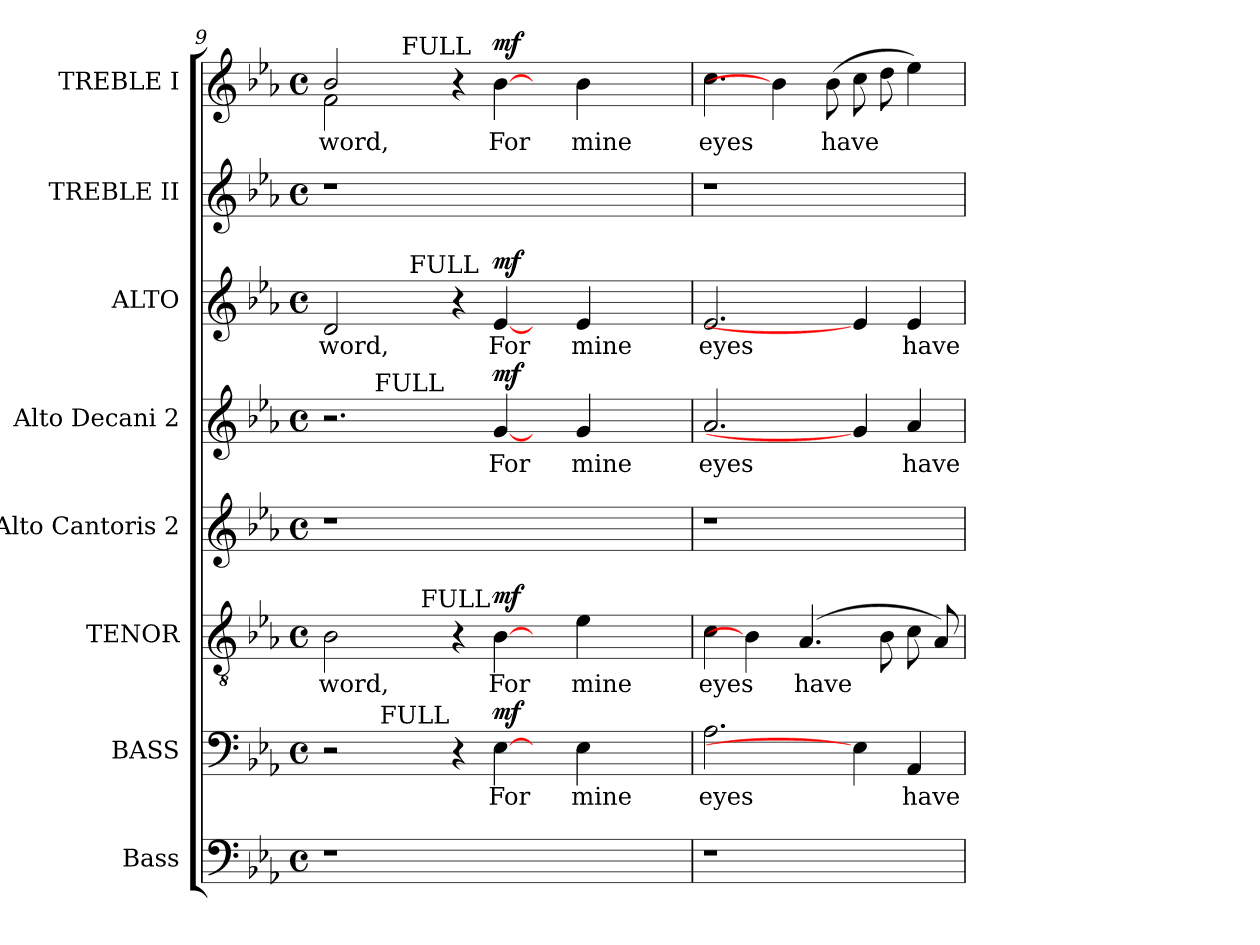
**kern	**kern	**text	**dynam	**kern	**text	**dynam	**kern	**kern	**text	**dynam	**kern	**text	**dynam	**kern	**kern	**text	**dynam
*part8	*part7	*part7	*part7	*part6	*part6	*part6	*part5	*part4	*part4	*part4	*part3	*part3	*part3	*part2	*part1	*part1	*part1
*staff8	*staff7	*staff7	*staff7	*staff6	*staff6	*staff6	*staff5	*staff4	*staff4	*staff4	*staff3	*staff3	*staff3	*staff2	*staff1	*staff1	*staff1
*I"Bass	*I"BASS	*	*	*I"TENOR	*	*	*I"Alto Cantoris 2	*I"Alto Decani 2	*	*	*I"ALTO	*	*	*I"TREBLE II	*I"TREBLE I	*	*
*I'B.	*I'B.	*	*	*I'T.	*	*	*I'A.Can.2	*I'A.Dec.2	*	*	*	*	*	*	*	*	*
!!LO:PB:g=z
*clefF4	*clefF4	*	*	*clefGv2	*	*	*clefG2	*clefG2	*	*	*clefG2	*	*	*clefG2	*clefG2	*	*
*	*	*	*	*ITrd7c12	*	*	*	*	*	*	*	*	*	*	*	*	*
*k[b-e-a-]	*k[b-e-a-]	*	*	*k[b-e-a-]	*	*	*k[b-e-a-]	*k[b-e-a-]	*	*	*k[b-e-a-]	*	*	*k[b-e-a-]	*k[b-e-a-]	*	*
*E-:	*E-:	*	*	*E-:	*	*	*E-:	*E-:	*	*	*E-:	*	*	*E-:	*E-:	*	*
*M4/4	*M4/4	*	*	*M4/4	*	*	*M4/4	*M4/4	*	*	*M4/4	*	*	*M4/4	*M4/4	*	*
*met(c)	*met(c)	*	*	*met(c)	*	*	*met(c)	*met(c)	*	*	*met(c)	*	*	*met(c)	*met(c)	*	*
=9	=9	=9	=9	=9	=9	=9	=9	=9	=9	=9	=9	=9	=9	=9	=9	=9	=9
!LO:N:vis=1	!	!	!	!	!	!	!	!	!	!	!	!	!	!	!	!	!
!	!	!	!	!	!LO:LY:b:color=#000000	!	!LO:N:vis=1	!	!	!	!	!	!	!	!	!	!
!	!	!	!	!	!	!	!	!	!	!	!	!LO:LY:b:color=#000000	!	!LO:N:vis=1	!	!	!
!	!	!	!	!	!	!	!	!	!	!	!	!	!	!	!	!LO:LY:b:color=#000000	!
*	*^	*	*	*^	*	*	*	*^	*	*	*^	*	*	*	*^	*	*
*	*	*	*	*	*	*	*	*	*	*	*	*	*	*	*	*	*	*	*	*^	*	*
1r	2r	4ryy	.	.	2BB-i\	4ryy	word,	.	1r	2.r	4ryy	.	.	2di/	4ryy	word,	.	1r	2b-i/	2fi\	4ryy	word,	.
.	.	64ryy	.	.	.	16ryy	.	.	.	.	128ryy	.	.	.	16ryy	.	.	.	.	.	32ryy	.	.
.	.	.	.	.	.	.	.	.	.	.	256ryy	.	.	.	.	.	.	.	.	.	.	.	.
.	.	.	.	.	.	.	.	.	.	.	1024ryy	.	.	.	.	.	.	.	.	.	.	.	.
!	!	!	!	!	!	!	!	!	!	!	!LO:TX:a:t=FULL	!	!	!	!	!	!	!	!	!	!	!	!
.	.	.	.	.	.	.	.	.	.	.	1ryy	.	.	.	.	.	.	.	.	.	.	.	.
.	.	256ryy	.	.	.	.	.	.	.	.	.	.	.	.	.	.	.	.	.	.	.	.	.
!	!	!LO:TX:a:t=FULL	!	!	!	!	!	!	!	!	!	!	!	!	!	!	!	!	!	!	!	!	!
.	.	1ryy	.	.	.	.	.	.	.	.	.	.	.	.	.	.	.	.	.	.	.	.	.
.	.	.	.	.	.	.	.	.	.	.	.	.	.	.	.	.	.	.	.	.	64ryy	.	.
.	.	.	.	.	.	.	.	.	.	.	.	.	.	.	.	.	.	.	.	.	128...ryy	.	.
!	!	!	!	!	!	!	!	!	!	!	!	!	!	!	!	!	!	!	!	!	!LO:TX:a:t=FULL	!	!
.	.	.	.	.	.	.	.	.	.	.	.	.	.	.	.	.	.	.	.	.	1ryy	.	.
.	.	.	.	.	.	64ryy	.	.	.	.	.	.	.	.	128ryy	.	.	.	.	.	.	.	.
.	.	.	.	.	.	.	.	.	.	.	.	.	.	.	512ryy	.	.	.	.	.	.	.	.
!	!	!	!	!	!	!	!	!	!	!	!	!	!	!	!LO:TX:a:t=FULL	!	!	!	!	!	!	!	!
.	.	.	.	.	.	.	.	.	.	.	.	.	.	.	1ryy	.	.	.	.	.	.	.	.
.	.	.	.	.	.	128ryy	.	.	.	.	.	.	.	.	.	.	.	.	.	.	.	.	.
.	.	.	.	.	.	512.ryy	.	.	.	.	.	.	.	.	.	.	.	.	.	.	.	.	.
!	!	!	!	!	!	!LO:TX:a:t=FULL	!	!	!	!	!	!	!	!	!	!	!	!	!	!	!	!	!
.	.	.	.	.	.	1ryy	.	.	.	.	.	.	.	.	.	.	.	.	.	.	.	.	.
.	4r	.	.	.	4r	.	.	.	.	.	.	.	.	4r	.	.	.	.	4r	1ryy	.	.	.
!	!	!	!LO:LY:b:color=#000000	!	!	!	!	!	!	!	!	!	!	!	!	!	!	!	!	!	!	!	!
!	!	!	!	!	!	!	!LO:LY:b:color=#000000	!	!	!	!	!	!	!	!	!	!	!	!	!	!	!	!
!	!	!	!	!	!	!	!	!	!	!	!	!LO:LY:b:color=#000000	!	!	!	!	!	!	!	!	!	!	!
!	!	!	!	!	!	!	!	!	!	!	!	!	!	!	!	!LO:LY:b:color=#000000	!	!	!	!	!	!	!
!	!	!	!	!	!	!	!	!	!	!	!	!	!	!	!	!	!	!	!	!	!	!LO:LY:b:color=#000000	!
.	[4E-i\	.	For	mf	[4BB-i\	.	For	mf	.	[4gi/	.	For	mf	[4e-i/	.	For	mf	.	[4b-i\	.	.	For	mf
2ryy	4ryy	.	.	.	4ryy	.	.	.	2ryy	4ryy	.	.	.	4ryy	.	.	.	2ryy	4ryy	.	.	.	.
!	!	!	!LO:LY:b:color=#000000	!	!	!	!	!	!	!	!	!	!	!	!	!	!	!	!	!	!	!	!
!	!	!	!	!	!	!	!LO:LY:b:color=#000000	!	!	!	!	!	!	!	!	!	!	!	!	!	!	!	!
!	!	!	!	!	!	!	!	!	!	!	!	!LO:LY:b:color=#000000	!	!	!	!	!	!	!	!	!	!	!
!	!	!	!	!	!	!	!	!	!	!	!	!	!	!	!	!LO:LY:b:color=#000000	!	!	!	!	!	!	!
!	!	!	!	!	!	!	!	!	!	!	!	!	!	!	!	!	!	!	!	!	!	!LO:LY:b:color=#000000	!
.	4E-i\	.	mine	.	4E-i\	.	mine	.	.	4gi/	.	mine	.	4e-i/	.	mine	.	.	4b-i\	.	.	mine	.
.	.	.	.	.	.	.	.	.	.	.	8ryy	.	.	.	.	.	.	.	.	.	.	.	.
.	.	8ryy	.	.	.	.	.	.	.	.	.	.	.	.	.	.	.	.	.	.	.	.	.
.	.	.	.	.	.	.	.	.	.	.	.	.	.	.	.	.	.	.	.	.	8ryy	.	.
.	.	.	.	.	.	.	.	.	.	.	.	.	.	.	8ryy	.	.	.	.	.	.	.	.
.	.	.	.	.	.	8ryy	.	.	.	.	.	.	.	.	.	.	.	.	.	.	.	.	.
.	.	.	.	.	.	.	.	.	.	.	16ryy	.	.	.	.	.	.	.	.	.	.	.	.
.	.	16ryy	.	.	.	.	.	.	.	.	.	.	.	.	.	.	.	.	.	.	.	.	.
.	.	.	.	.	.	.	.	.	.	.	.	.	.	.	.	.	.	.	.	.	16ryy	.	.
.	.	.	.	.	.	.	.	.	.	.	.	.	.	.	32ryy	.	.	.	.	.	.	.	.
.	.	.	.	.	.	.	.	.	.	.	32ryy	.	.	.	.	.	.	.	.	.	.	.	.
.	.	32ryy	.	.	.	.	.	.	.	.	.	.	.	.	.	.	.	.	.	.	.	.	.
.	.	.	.	.	.	32ryy	.	.	.	.	.	.	.	.	.	.	.	.	.	.	.	.	.
.	.	.	.	.	.	.	.	.	.	.	.	.	.	.	64ryy	.	.	.	.	.	.	.	.
.	.	.	.	.	.	.	.	.	.	.	64ryy	.	.	.	.	.	.	.	.	.	.	.	.
.	.	128.ryy	.	.	.	.	.	.	.	.	.	.	.	.	.	.	.	.	.	.	.	.	.
.	.	.	.	.	.	.	.	.	.	.	.	.	.	.	256.ryy	.	.	.	.	.	.	.	.
.	.	.	.	.	.	256ryy	.	.	.	.	.	.	.	.	.	.	.	.	.	.	.	.	.
.	.	.	.	.	.	.	.	.	.	.	512.ryy	.	.	.	.	.	.	.	.	.	.	.	.
.	.	.	.	.	.	1024ryy	.	.	.	.	.	.	.	.	.	.	.	.	.	.	1024ryy	.	.
*	*v	*v	*	*	*	*	*	*	*	*v	*v	*	*	*v	*v	*	*	*	*v	*v	*v	*	*
*	*	*	*	*v	*v	*	*	*	*	*	*	*	*	*	*	*	*	*
=10	=10	=10	=10	=10	=10	=10	=10	=10	=10	=10	=10	=10	=10	=10	=10	=10	=10
*	*^	*	*	*^	*	*	*	*^	*	*	*^	*	*	*	*^	*	*
*	*	*	*	*	*	*	*	*	*	*	*	*	*	*	*	*	*	*	*	*^	*	*
!	!	!	!LO:LY:b:color=#000000	!	!	!	!	!	!	!	!	!	!	!	!	!	!	!	!	!	!	!	!
*	*v	*v	*	*	*	*	*	*	*	*v	*v	*	*	*v	*v	*	*	*	*v	*v	*v	*	*
*	*	*	*	*v	*v	*	*	*	*	*	*	*	*	*	*	*	*	*
*	*^	*	*	*^	*	*	*	*^	*	*	*^	*	*	*	*^	*	*
*	*	*	*	*	*	*	*	*	*	*	*	*	*	*	*	*	*	*	*	*^	*	*
!	!	!	!	!	!	!	!LO:LY:b:color=#000000	!	!	!	!	!	!	!	!	!	!	!	!	!	!	!	!
*	*v	*v	*	*	*	*	*	*	*	*v	*v	*	*	*v	*v	*	*	*	*v	*v	*v	*	*
*	*	*	*	*v	*v	*	*	*	*	*	*	*	*	*	*	*	*	*
*	*^	*	*	*^	*	*	*	*^	*	*	*^	*	*	*	*^	*	*
*	*	*	*	*	*	*	*	*	*	*	*	*	*	*	*	*	*	*	*	*^	*	*
!	!	!	!	!	!	!	!	!	!	!	!	!LO:LY:b:color=#000000	!	!	!	!	!	!	!	!	!	!	!
*	*v	*v	*	*	*	*	*	*	*	*v	*v	*	*	*v	*v	*	*	*	*v	*v	*v	*	*
*	*	*	*	*v	*v	*	*	*	*	*	*	*	*	*	*	*	*	*
*	*^	*	*	*^	*	*	*	*^	*	*	*^	*	*	*	*^	*	*
*	*	*	*	*	*	*	*	*	*	*	*	*	*	*	*	*	*	*	*	*^	*	*
!	!	!	!	!	!	!	!	!	!	!	!	!	!	!	!	!LO:LY:b:color=#000000	!	!	!	!	!	!	!
*	*v	*v	*	*	*	*	*	*	*	*v	*v	*	*	*v	*v	*	*	*	*v	*v	*v	*	*
*	*	*	*	*v	*v	*	*	*	*	*	*	*	*	*	*	*	*	*
*	*^	*	*	*^	*	*	*	*^	*	*	*^	*	*	*	*^	*	*
*	*	*	*	*	*	*	*	*	*	*	*	*	*	*	*	*	*	*	*	*^	*	*
!	!	!	!	!	!	!	!	!	!	!	!	!	!	!	!	!	!	!	!	!	!	!LO:LY:b:color=#000000	!
*	*v	*v	*	*	*	*	*	*	*	*v	*v	*	*	*v	*v	*	*	*	*v	*v	*v	*	*
*	*	*	*	*v	*v	*	*	*	*	*	*	*	*	*	*	*	*	*
1r	2.A-i\	eyes	.	4Ci\	eyes	.	1r	2.a-i/	eyes	.	2.e-i/	eyes	.	1r	4.cci\	eyes	.
.	.	.	.	4BB-i\]	.	.	.	.	.	.	.	.	.	.	.	.	.
.	.	.	.	.	.	.	.	.	.	.	.	.	.	.	4b-i\]	.	.
!	!	!	!	!	!LO:LY:b:color=#000000	!	!	!	!	!	!	!	!	!	!	!	!
.	.	.	.	(4.AA-i/	have	.	.	.	.	.	.	.	.	.	.	.	.
!	!	!	!	!	!	!	!	!	!	!	!	!	!	!	!	!LO:LY:b:color=#000000	!
.	.	.	.	.	.	.	.	.	.	.	.	.	.	.	(8b-i\	have	.
.	4E-i\]	.	.	.	.	.	.	4gi/]	.	.	4e-i/]	.	.	.	8cci\	.	.
.	.	.	.	8BB-i\	.	.	.	.	.	.	.	.	.	.	8ddi\	.	.
!	!	!LO:LY:b:color=#000000	!	!	!	!	!	!	!	!	!	!	!	!	!	!	!
!	!	!	!	!	!	!	!	!	!LO:LY:b:color=#000000	!	!	!	!	!	!	!	!
!	!	!	!	!	!	!	!	!	!	!	!	!LO:LY:b:color=#000000	!	!	!	!	!
4ryy	4AA-i/	have	.	8Ci\	.	.	4ryy	4a-i/	have	.	4e-i/	have	.	4ryy	4ee-i\)	.	.
.	.	.	.	8AA-i/)	.	.	.	.	.	.	.	.	.	.	.	.	.
=	=	=	=	=	=	=	=	=	=	=	=	=	=	=	=	=	=
*-	*-	*-	*-	*-	*-	*-	*-	*-	*-	*-	*-	*-	*-	*-	*-	*-	*-
